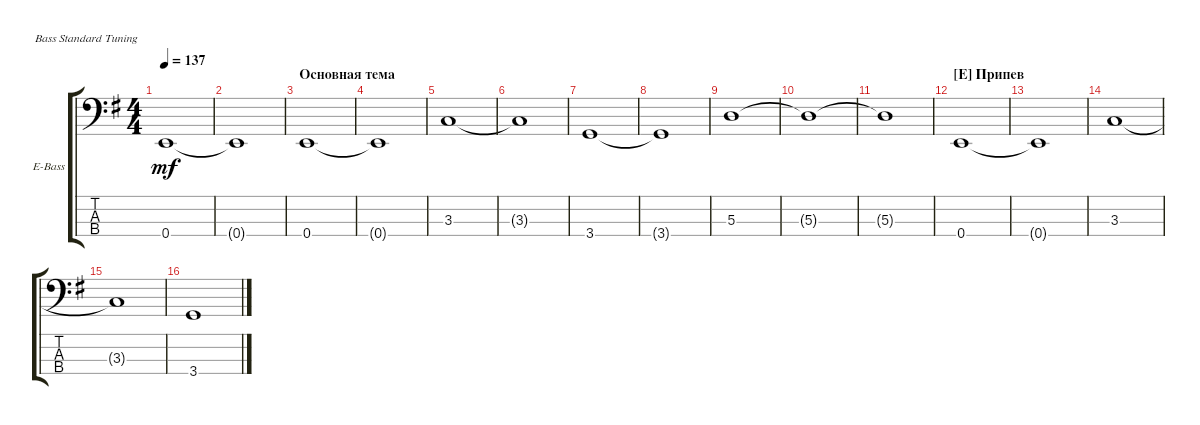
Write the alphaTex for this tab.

\defaultSystemsLayout 4
\bracketExtendMode groupsimilarinstruments
\firstSystemTrackNameOrientation horizontal
\otherSystemsTrackNameOrientation horizontal
\track ("Electric Bass" "E-Bass") {instrument electricbassfinger}
\staff {score tabs}
\tuning (G2 D2 A1 E1)
\ts (4 4)
\tempo 137
\clef f4
\scale
0.333333
\ks eminor
0.4.1{dy mf} |
\scale
0.333333 0.4{t}.1 |
\section ("" "Основная тема")
\scale
0.333333 0.4.1 |
\scale
0.333333 0.4{t}.1 |
\scale
0.333333 3.3.1 |
\scale
0.333333 3.3{t}.1 |
\scale
0.333333 3.4.1 |
\scale
0.333333 3.4{t}.1 |
\scale
0.333333 5.3.1 |
\scale
0.333333 5.3{t}.1 |
\scale
0.333333 5.3{t}.1 |
\section ("E" "Припев")
\scale
0.333333 0.4.1 |
\scale
0.333333 0.4{t}.1 |
\scale
0.333333 3.3.1 |
\scale
0.333333 3.3{t}.1 |
\scale
0.333333 3.4.1
